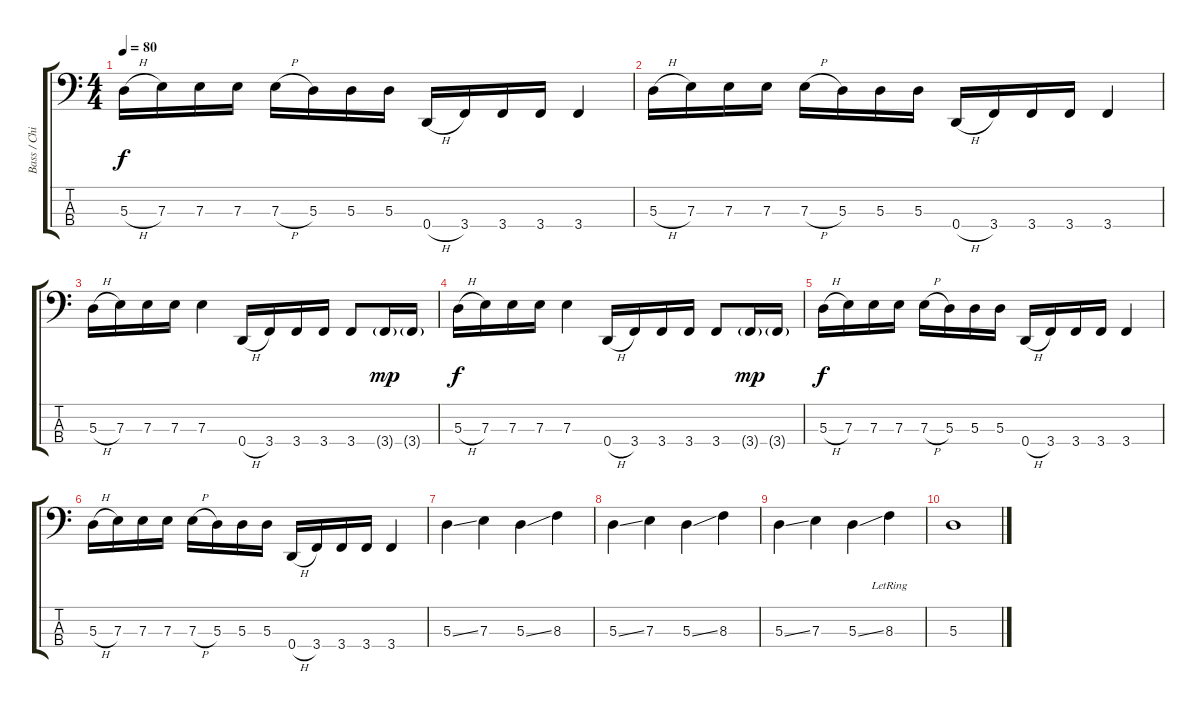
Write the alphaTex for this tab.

\track ("Bass / Chi Cheng" "Bass / Chi") {instrument electricbassfinger}
\staff {score tabs}
\tuning (G2 D2 A1 D1) {hide}
\ts (4 4)
\tempo 80
\clef f4
\ks c
5.3{h}.16{dy f} 7.3.16 7.3.16 7.3.16 7.3{h}.16 5.3.16 5.3.16 5.3.16 0.4{h}.16 3.4.16 3.4.16 3.4.16 3.4.4 |
5.3{h}.16 7.3.16 7.3.16 7.3.16 7.3{h}.16 5.3.16 5.3.16 5.3.16 0.4{h}.16 3.4.16 3.4.16 3.4.16 3.4.4 |
5.3{h}.16 7.3.16 7.3.16 7.3.16 7.3.4 0.4{h}.16 3.4.16 3.4.16 3.4.16 3.4.8 3.4{g}.16{dy mp} 3.4{g}.16 |
5.3{h}.16{dy f} 7.3.16 7.3.16 7.3.16 7.3.4 0.4{h}.16 3.4.16 3.4.16 3.4.16 3.4.8 3.4{g}.16{dy mp} 3.4{g}.16 |
5.3{h}.16{dy f} 7.3.16 7.3.16 7.3.16 7.3{h}.16 5.3.16 5.3.16 5.3.16 0.4{h}.16 3.4.16 3.4.16 3.4.16 3.4.4 |
5.3{h}.16 7.3.16 7.3.16 7.3.16 7.3{h}.16 5.3.16 5.3.16 5.3.16 0.4{h}.16 3.4.16 3.4.16 3.4.16 3.4.4 |
5.3{ss}.4{volume 10} 7.3.4 5.3{ss}.4 8.3.4 |
5.3{ss}.4 7.3.4 5.3{ss}.4 8.3.4 |
5.3{ss}.4 7.3.4 5.3{ss}.4 8.3{lr}.4 |
5.3.1
